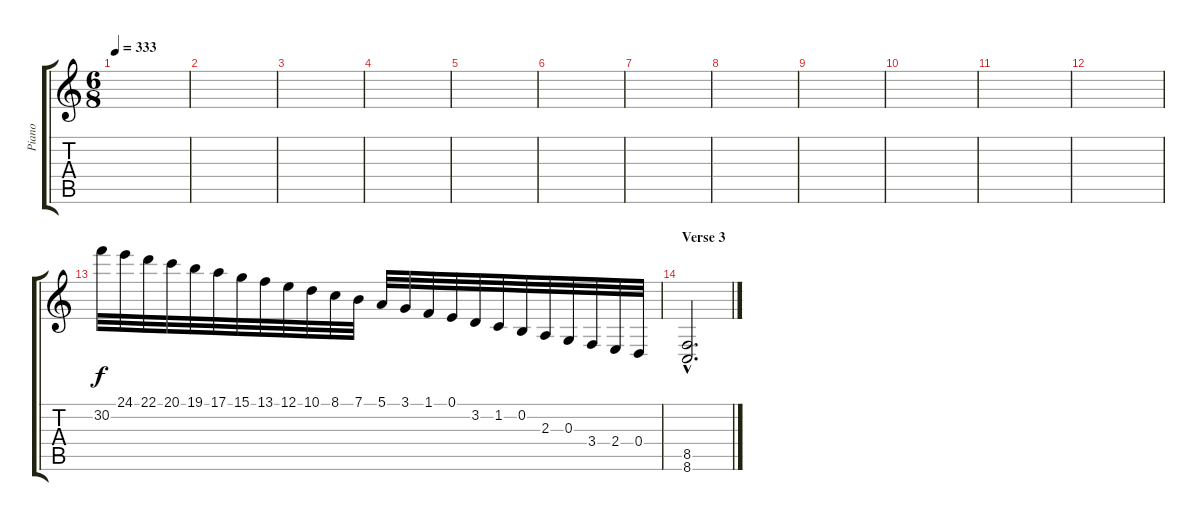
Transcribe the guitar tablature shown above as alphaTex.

\track ("Piano" "Piano") {instrument acousticgrandpiano}
\staff {score tabs}
\tuning (E4 B3 G3 D3 A2 E2) {hide}
\ts (6 8)
\tempo 333
\clef g2
\ks c
|
|
|
|
|
|
|
|
|
|
|
|
30.2.32 24.1.32 22.1.32 20.1.32 19.1.32 17.1.32 15.1.32 13.1.32 12.1.32 10.1.32 8.1.32 7.1.32 5.1.32 3.1.32 1.1.32 0.1.32 3.2.32 1.2.32 0.2.32 2.3.32 0.3.32 3.4.32 2.4.32 0.4.32 |
\section ("" "Verse 3")
(8.5{hac} 8.6{hac}).2{d}
